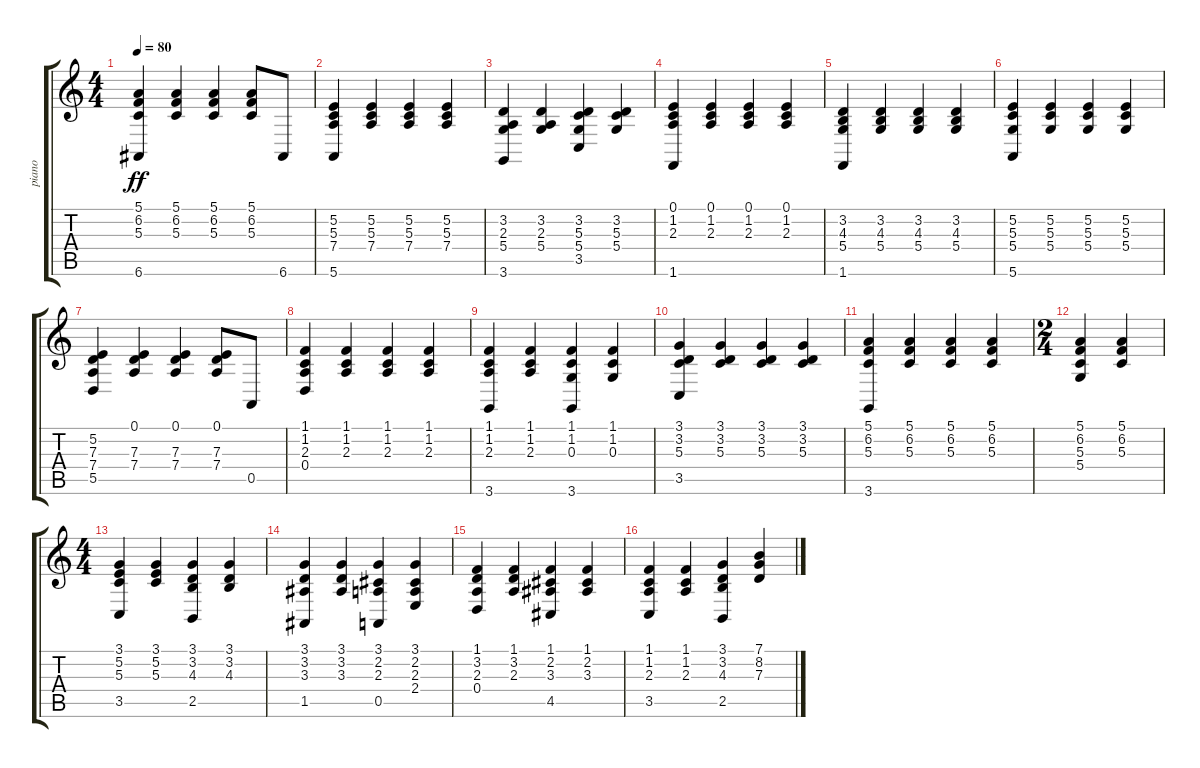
\track ("piano" "piano") {instrument brightacousticpiano}
\staff {score tabs}
\tuning (E4 B3 G3 D3 A2 E2) {hide}
\ts (4 4)
\tempo 80
\clef g2
\ks c
(5.1 6.2 5.3 6.6).4{dy ff} (5.1 6.2 5.3).4 (5.1 6.2 5.3).4 (5.1 6.2 5.3).8 6.6.8 |
(5.2 5.3 7.4 5.6).4 (5.2 5.3 7.4).4 (5.2 5.3 7.4).4 (5.2 5.3 7.4).4 |
(3.2 2.3 5.4 3.6).4 (3.2 2.3 5.4).4 (3.2 5.3 5.4 3.5).4 (3.2 5.3 5.4).4 |
(0.1 1.2 2.3 1.6).4 (0.1 1.2 2.3).4 (0.1 1.2 2.3).4 (0.1 1.2 2.3).4 |
(3.2 4.3 5.4 1.6).4 (3.2 4.3 5.4).4 (3.2 4.3 5.4).4 (3.2 4.3 5.4).4 |
(5.2 5.3 5.4 5.6).4 (5.2 5.3 5.4).4 (5.2 5.3 5.4).4 (5.2 5.3 5.4).4 |
(5.2 7.3 7.4 5.5).4 (0.1 7.3 7.4).4 (0.1 7.3 7.4).4 (0.1 7.3 7.4).8 0.5.8 |
(1.1 1.2 2.3 0.4).4 (1.1 1.2 2.3).4 (1.1 1.2 2.3).4 (1.1 1.2 2.3).4 |
(1.1 1.2 2.3 3.6).4 (1.1 1.2 2.3).4 (1.1 1.2 0.3 3.6).4 (1.1 1.2 0.3).4 |
(3.1 3.2 5.3 3.5).4 (3.1 3.2 5.3).4 (3.1 3.2 5.3).4 (3.1 3.2 5.3).4 |
(5.1 6.2 5.3 3.6).4 (5.1 6.2 5.3).4 (5.1 6.2 5.3).4 (5.1 6.2 5.3).4 |
\ts (2 4)
(5.1 6.2 5.3 5.4).4 (5.1 6.2 5.3).4 |
\ts (4 4)
(3.1 5.2 5.3 3.5).4 (3.1 5.2 5.3).4 (3.1 3.2 4.3 2.5).4 (3.1 3.2 4.3).4 |
(3.1 3.2 3.3 1.5).4 (3.1 3.2 3.3).4 (3.1 2.2 2.3 0.5).4 (3.1 2.2 2.3 2.4).4 |
(1.1 3.2 2.3 0.4).4 (1.1 3.2 2.3).4 (1.1 2.2 3.3 4.5).4 (1.1 2.2 3.3).4 |
(1.1 1.2 2.3 3.5).4 (1.1 1.2 2.3).4 (3.1 3.2 4.3 2.5).4 (7.1 8.2 7.3).4
